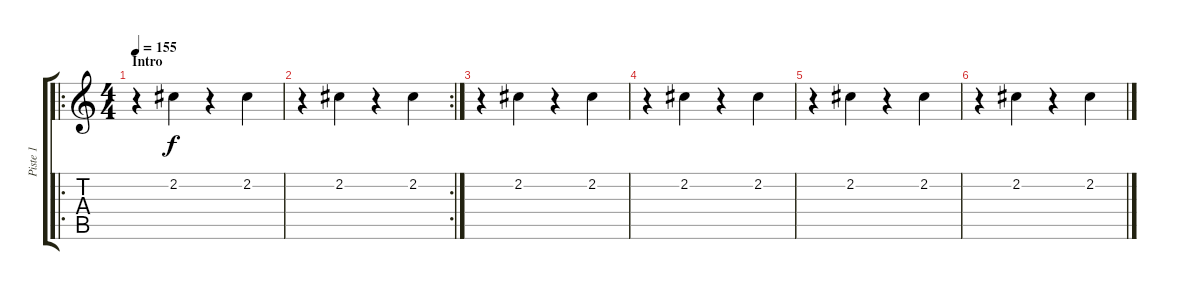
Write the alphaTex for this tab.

\track ("Piste 1" "Piste 1") {instrument acousticguitarsteel}
\staff {score tabs}
\tuning (E4 B3 G3 D3 A2 E2) {hide}
\ro
\ts (4 4)
\section ("" "Intro")
\tempo 155
\clef g2
\ks c
r.4{dy f instrument acousticguitarsteel} 2.2.4 r.4 2.2.4 |
\rc 2
r.4 2.2.4 r.4 2.2.4 |
r.4 2.2.4 r.4 2.2.4 |
r.4 2.2.4 r.4 2.2.4 |
r.4 2.2.4 r.4 2.2.4 |
r.4 2.2.4 r.4 2.2.4
